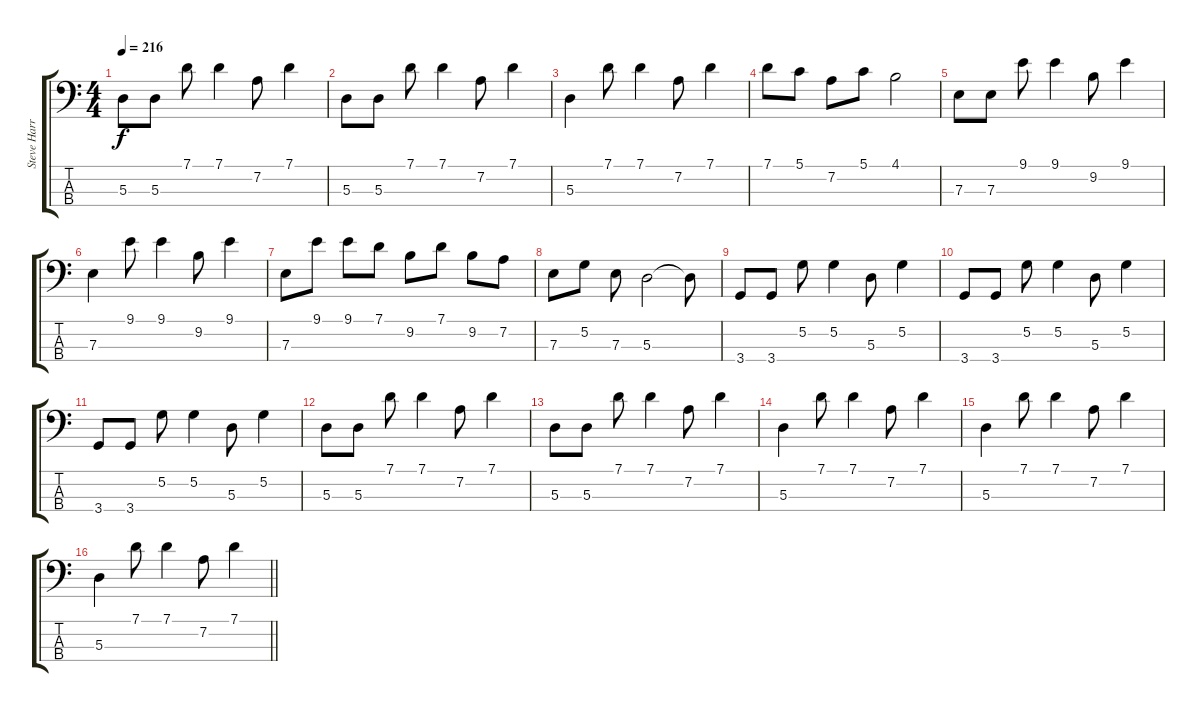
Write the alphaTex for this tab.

\track ("Steve Harris" "Steve Harr") {instrument electricbassfinger}
\staff {score tabs}
\tuning (G2 D2 A1 E1) {hide}
\ts (4 4)
\tempo 216
\clef f4
\ks c
5.3.8{dy f} 5.3.8 7.1.8 7.1.4 7.2.8 7.1.4 |
5.3.8 5.3.8 7.1.8 7.1.4 7.2.8 7.1.4 |
5.3.4 7.1.8 7.1.4 7.2.8 7.1.4 |
7.1.8 5.1.8 7.2.8 5.1.8 4.1.2 |
7.3.8 7.3.8 9.1.8 9.1.4 9.2.8 9.1.4 |
7.3.4 9.1.8 9.1.4 9.2.8 9.1.4 |
7.3.8 9.1.8 9.1.8 7.1.8 9.2.8 7.1.8 9.2.8 7.2.8 |
7.3.8 5.2.8 7.3.8 5.3.2 5.3{t}.8 |
3.4.8 3.4.8 5.2.8 5.2.4 5.3.8 5.2.4 |
3.4.8 3.4.8 5.2.8 5.2.4 5.3.8 5.2.4 |
3.4.8 3.4.8 5.2.8 5.2.4 5.3.8 5.2.4 |
5.3.8 5.3.8 7.1.8 7.1.4 7.2.8 7.1.4 |
5.3.8 5.3.8 7.1.8 7.1.4 7.2.8 7.1.4 |
5.3.4 7.1.8 7.1.4 7.2.8 7.1.4 |
5.3.4 7.1.8 7.1.4 7.2.8 7.1.4 |
\barLineRight lightlight
5.3.4 7.1.8 7.1.4 7.2.8 7.1.4
